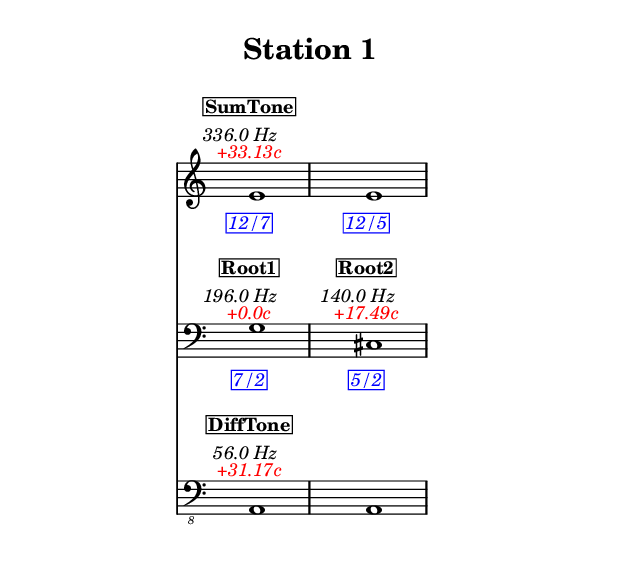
\version "2.20.0"
\language "english"

#(set-default-paper-size "a6" 'portrait)
#(set-global-staff-size 16)

\header {
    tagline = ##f
    title = \markup {
        \pad-around
            #3
            "Station 1"
        }
}

\layout {
    indent = #25
}

\paper {
    systems-per-page = 1
}

\score {
    \new Score
    <<
        \new Staff
        \with
        {
            \remove Time_signature_engraver
        }
        {
            \clef "treble"
            e'1
            - \tweak color #red
            ^ \markup {
                \halign
                    #0
                    \italic
                        {
                            +33.13c
                        }
                }
            ^ \markup {
                \halign
                    #1
                    \italic
                        {
                            336.0
                            Hz
                        }
                }
            ^ \markup {
                \pad-around
                    #1
                    \box
                        \vcenter
                            \halign
                                #0
                                \bold
                                    {
                                        SumTone
                                    }
                }
            - \tweak color #blue
            _ \markup {
                \pad-around
                    #1
                    \box
                        \halign
                            #0
                            \italic
                                {
                                    12/7
                                }
                }
            \override Score.NonMusicalPaperColumn.padding = #5
            \clef "treble"
            e'1
            - \tweak color #blue
            _ \markup {
                \pad-around
                    #1
                    \box
                        \halign
                            #0
                            \italic
                                {
                                    12/5
                                }
                }
        }
        \new Staff
        \with
        {
            \remove Time_signature_engraver
        }
        {
            \clef "bass"
            g1
            - \tweak color #red
            ^ \markup {
                \halign
                    #0
                    \italic
                        {
                            +0.0c
                        }
                }
            ^ \markup {
                \halign
                    #1
                    \italic
                        {
                            196.0
                            Hz
                        }
                }
            ^ \markup {
                \pad-around
                    #1
                    \box
                        \vcenter
                            \halign
                                #0
                                \bold
                                    {
                                        Root1
                                    }
                }
            - \tweak color #blue
            _ \markup {
                \pad-around
                    #1
                    \box
                        \halign
                            #0
                            \italic
                                {
                                    7/2
                                }
                }
            \clef "bass"
            cs1
            - \tweak color #red
            ^ \markup {
                \halign
                    #0
                    \italic
                        {
                            +17.49c
                        }
                }
            ^ \markup {
                \halign
                    #1
                    \italic
                        {
                            140.0
                            Hz
                        }
                }
            ^ \markup {
                \pad-around
                    #1
                    \box
                        \vcenter
                            \halign
                                #0
                                \bold
                                    {
                                        Root2
                                    }
                }
            - \tweak color #blue
            _ \markup {
                \pad-around
                    #1
                    \box
                        \halign
                            #0
                            \italic
                                {
                                    5/2
                                }
                }
        }
        \new Staff
        \with
        {
            \remove Time_signature_engraver
        }
        {
            \clef "bass_8"
            a,,1
            - \tweak color #red
            ^ \markup {
                \halign
                    #0
                    \italic
                        {
                            +31.17c
                        }
                }
            ^ \markup {
                \halign
                    #1
                    \italic
                        {
                            56.0
                            Hz
                        }
                }
            ^ \markup {
                \pad-around
                    #1
                    \box
                        \vcenter
                            \halign
                                #0
                                \bold
                                    {
                                        DiffTone
                                    }
                }
            \clef "bass_8"
            a,,1
        }
    >>
}